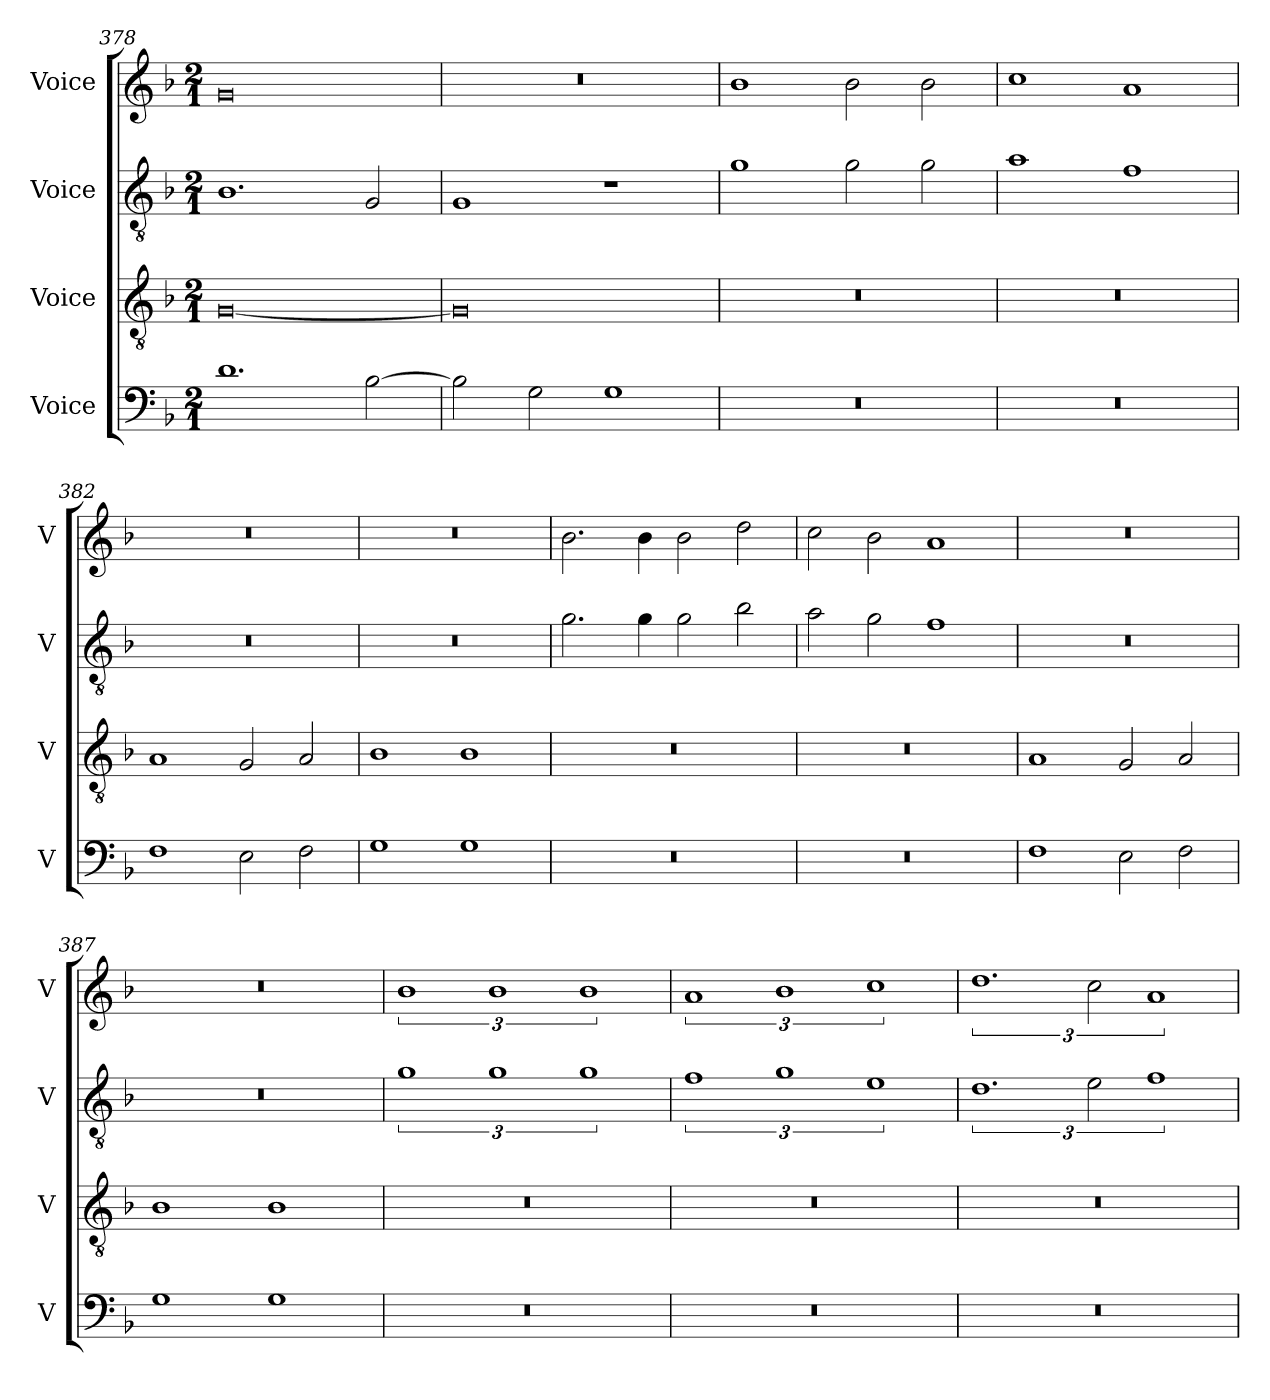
**kern	**kern	**kern	**kern
*part4	*part3	*part2	*part1
*staff4	*staff3	*staff2	*staff1
*I"Voice	*I"Voice	*I"Voice	*I"Voice
*I'V	*I'V	*I'V	*I'V
*clefF4	*clefGv2	*clefGv2	*clefG2
*k[b-]	*k[b-]	*k[b-]	*k[b-]
*M2/1	*M2/1	*M2/1	*M2/1
=378	=378	=378	=378
1.d	[0G	1.B-	0g
[2B-\	.	2G/	.
=379	=379	=379	=379
2B-\]	0G]	1G	0r
2G\	.	.	.
1G	.	1r	.
=380	=380	=380	=380
0r	0r	1g	1b-
.	.	2g\	2b-\
.	.	2g\	2b-\
=381	=381	=381	=381
0r	0r	1a	1cc
.	.	1f	1a
=382	=382	=382	=382
1F	1A	0r	0r
2E\	2G/	.	.
2F\	2A/	.	.
=383	=383	=383	=383
1G	1B-	0r	0r
1G	1B-	.	.
=384	=384	=384	=384
0r	0r	2.g\	2.b-\
.	.	4g\	4b-\
.	.	2g\	2b-\
.	.	2b-\	2dd\
=385	=385	=385	=385
0r	0r	2a\	2cc\
.	.	2g\	2b-\
.	.	1f	1a
!!LO:PB:g=z
=386	=386	=386	=386
1F	1A	0r	0r
2E\	2G/	.	.
2F\	2A/	.	.
=387	=387	=387	=387
1G	1B-	0r	0r
1G	1B-	.	.
=388	=388	=388	=388
0r	0r	3%2g	3%2b-
.	.	3%2g	3%2b-
.	.	3%2g	3%2b-
=389	=389	=389	=389
0r	0r	3%2f	3%2a
.	.	3%2g	3%2b-
.	.	3%2e	3%2cc
=390	=390	=390	=390
0r	0r	3%2.d	3%2.dd
.	.	3e\	3cc\
.	.	3%2f	3%2a
=	=	=	=
*-	*-	*-	*-
